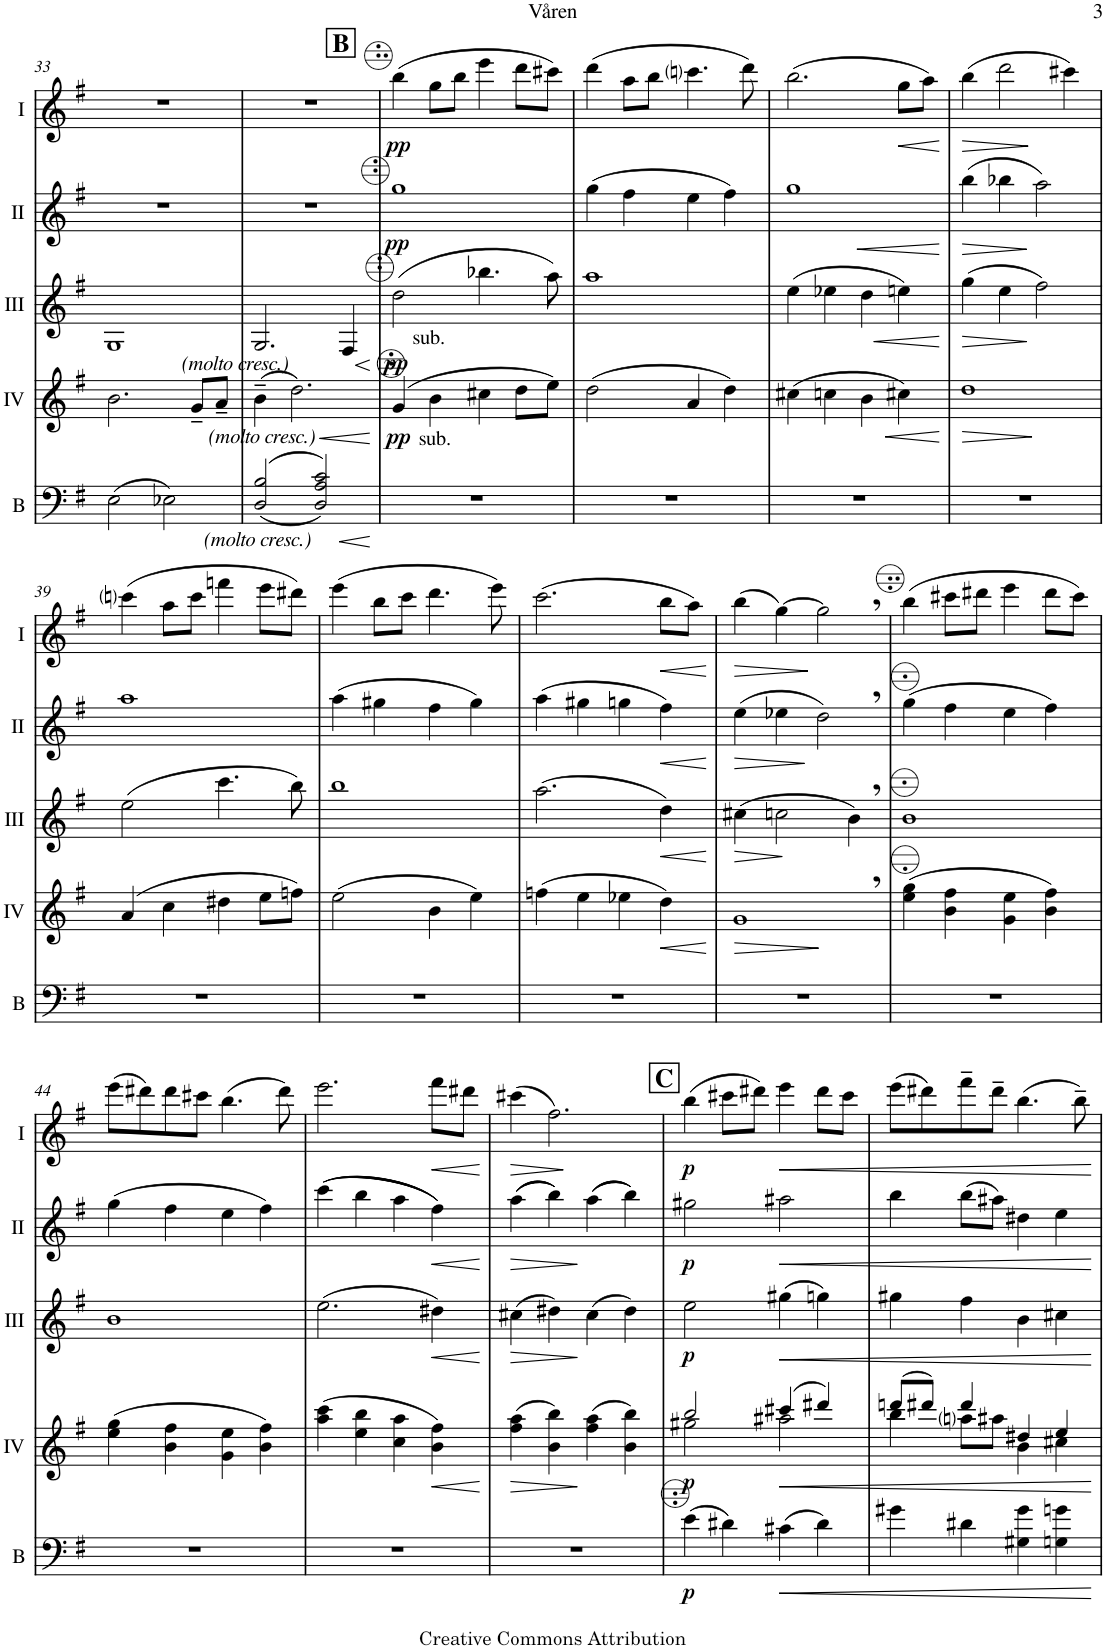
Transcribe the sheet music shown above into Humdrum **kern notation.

**kern	**dynam	**kern	**dynam	**kern	**dynam	**kern	**dynam	**kern	**dynam
*part5	*part5	*part4	*part4	*part3	*part3	*part2	*part2	*part1	*part1
*staff5	*staff5	*staff4	*staff4	*staff3	*staff3	*staff2	*staff2	*staff1	*staff1
*I"Bass	*	*I"Acc. 4	*	*I"Acc. 3	*	*I"Acc. 2	*	*I"Acc. 1	*
*I'B	*	*	*	*	*	*	*	*	*
!!LO:PB:g=z
*clefF4	*	*clefG2	*	*clefG2	*	*clefG2	*	*clefG2	*
*Trd7c12	*	*Trd7c12	*	*	*	*	*	*	*
*k[f#]	*	*k[f#]	*	*k[f#]	*	*k[f#]	*	*k[f#]	*
*M4/4	*	*M4/4	*	*M4/4	*	*M4/4	*	*M4/4	*
*met(c)	*	*met(c)	*	*met(c)	*	*met(c)	*	*met(c)	*
=33	=33	=33	=33	=33	=33	=33	=33	=33	=33
!	!	!	!	!LO:TX:b:i:t=(molto cresc.)	!	!	!	!	!
!	!	!	!	!	!LO:HP:b	!	!	!	!
(2e\	.	2.b\	.	1G	<	1r	.	1r	.
!LO:TX:b:i:t=(molto cresc.)	!	!	!	!	!	!	!	!	!
!	!LO:HP:b	!	!	!	!	!	!	!	!
2e-X\)	<	.	.	.	.	.	.	.	.
!	!	!LO:TX:b:i:t=(molto cresc.)	!	!	!	!	!	!	!
!	!	!	!LO:HP:b	!	!	!	!	!	!
.	.	8g~/L	<	.	.	.	.	.	.
.	.	8a~/J	.	.	.	.	.	.	.
=34	=34	=34	=34	=34	=34	=34	=34	=34	=34
((>2d/ 2b/	.	(4b~\	.	2.G/	.	1r	.	1r	.
.	.	2.dd\)	.	.	.	.	.	.	.
2d/ 2a/ 2cc/))	.	.	.	.	.	.	.	.	.
.	.	.	.	4F#/	.	.	.	.	.
.	.	.	.	.	[	.	.	.	.
!!LO:REH:place=s1:a:B:cj:fs=14:t=B
=35	=35	=35	=35	=35	=35	=35	=35	=35	=35
!	!	!	!	!LO:TX:b:t=sub.	!	!	!	!	!
!	!	!LO:TX:b:t=sub.	!	!	!	!	!	!	!
!	!	!	!LO:DY:b	!	!LO:DY:b	!	!LO:DY:b	!	!LO:DY:b
1r	.	(4gg/	pp	(2dd\	pp	1gg	pp	(4bb\	pp
.	.	4bb\	.	.	.	.	.	8gg\L	.
.	.	.	.	.	.	.	.	8bb\J	.
.	.	4ccc#X\	.	4.bb-X\	.	.	.	4eee\	.
.	.	8ddd\L	.	.	.	.	.	8ddd\L	.
.	.	8eee\J)	.	8aa\)	.	.	.	8ccc#X\J)	.
=36	=36	=36	=36	=36	=36	=36	=36	=36	=36
1r	.	(2ddd\	.	1aa	.	(4gg\	.	(4ddd\	.
.	.	.	.	.	.	4ff#\	.	8aa\L	.
.	.	.	.	.	.	.	.	8bb\J	.
.	.	4aa/	.	.	.	4ee\	.	4.cccni\	.
.	.	4ddd\)	.	.	.	4ff#\)	.	.	.
.	.	.	.	.	.	.	.	8ddd\)	.
=37	=37	=37	=37	=37	=37	=37	=37	=37	=37
!	!	!	!	!	!	!	!LO:HP:b	!	!
1r	.	(4ccc#X\	.	(4ee\	.	1gg	<	(2.bb\	.
.	.	4cccn\	.	4ee-X\	.	.	.	.	.
!	!	!	!	!	!LO:HP:b	!	!	!	!
.	.	4bb\	.	4dd\	<	.	.	.	.
!	!	!	!LO:HP:b	!	!	!	!	!	!LO:HP:b
.	.	4ccc#X\)	<	4een\)	.	.	.	8gg\L	<
.	.	.	.	.	.	.	.	8aa\J)	.
.	.	.	[	.	[	.	[	.	[
=38	=38	=38	=38	=38	=38	=38	=38	=38	=38
!	!	!	!LO:HP:b	!	!LO:HP:b	!	!LO:HP:b	!	!LO:HP:b
1r	.	1ddd	>	(4gg\	>	(4bb\	>	(4bb\	>
.	.	.	.	4ee\	.	4bb-X\	.	2ddd\	.
.	.	.	.	2ff#\)	]	2aa\)	]	.	.
.	.	.	.	.	.	.	.	4ccc#X\)	]
.	.	.	[	.	.	.	.	.	.
!!LO:LB:g=z
=39	=39	=39	=39	=39	=39	=39	=39	=39	=39
1r	.	(4aa/	.	(2ee\	.	1aa	.	(4cccni\	.
.	.	4ccc\	.	.	.	.	.	8aa\L	.
.	.	.	.	.	.	.	.	8ccc\J	.
.	.	4ddd#X\	.	4.ccc\	.	.	.	4fffn\	.
.	.	8eee\L	.	.	.	.	.	8eee\L	.
.	.	8fffn\J)	.	8bb\)	.	.	.	8ddd#X\J)	.
=40	=40	=40	=40	=40	=40	=40	=40	=40	=40
1r	.	(2eee\	.	1bb	.	(4aa\	.	(4eee\	.
.	.	.	.	.	.	4gg#X\	.	8bb\L	.
.	.	.	.	.	.	.	.	8ccc\J	.
.	.	4bb\	.	.	.	4ff#\	.	4.ddd\	.
.	.	4eee\)	.	.	.	4gg#\)	.	.	.
.	.	.	.	.	.	.	.	8eee\)	.
=41	=41	=41	=41	=41	=41	=41	=41	=41	=41
1r	.	(4fffn\	.	(2.aa\	.	(4aa\	.	(2.ccc\	.
.	.	4eee\	.	.	.	4gg#X\	.	.	.
.	.	4eee-X\	.	.	.	4ggn\	.	.	.
!	!	!	!LO:HP:b	!	!LO:HP:b	!	!LO:HP:b	!	!LO:HP:b
.	.	4ddd\)	<	4dd\)	<	4ff#\)	<	8bb\L	<
.	.	.	.	.	.	.	.	8aa\J)	.
.	.	.	]	.	[	.	[	.	[
=42	=42	=42	=42	=42	=42	=42	=42	=42	=42
!	!	!	!LO:HP:b	!	!LO:HP:b	!	!LO:HP:b	!	!LO:HP:b
1r	.	1gg,	>	(4cc#X\	>	(4ee\	>	(4bb\	>
.	.	.	.	2ccn\	]	4ee-X\	.	[4gg\)	.
.	.	.	.	.	.	2dd,\)	]	2gg,\]	]
.	.	.	.	4b,\)	.	.	.	.	.
.	.	.	[	.	.	.	.	.	.
=43	=43	=43	=43	=43	=43	=43	=43	=43	=43
1r	.	(4ee\ 4gg\	.	1b	.	(4gg\	.	(4bb\	.
.	.	4b\ 4ff#\	.	.	.	4ff#\	.	8ccc#X\L	.
.	.	.	.	.	.	.	.	8ddd#X\J	.
.	.	4g\ 4ee\	.	.	.	4ee\	.	4eee\	.
.	.	4b\ 4ff#\)	.	.	.	4ff#\)	.	8ddd#\L	.
.	.	.	.	.	.	.	.	8ccc#\J)	.
!!LO:LB:g=z
=44	=44	=44	=44	=44	=44	=44	=44	=44	=44
1r	.	(4ee\ 4gg\	.	1b	.	(4gg\	.	(8eee\L	.
.	.	.	.	.	.	.	.	8ddd#X\)	.
.	.	4b\ 4ff#\	.	.	.	4ff#\	.	8ddd#\	.
.	.	.	.	.	.	.	.	8ccc#X\J	.
.	.	4g\ 4ee\	.	.	.	4ee\	.	(4.bb\	.
.	.	4b\ 4ff#\)	.	.	.	4ff#\)	.	.	.
.	.	.	.	.	.	.	.	8ddd#\)	.
=45	=45	=45	=45	=45	=45	=45	=45	=45	=45
1r	.	(4aa\ 4ccc\	.	(2.ee\	.	((4ccc\	.	2.eee\	.
.	.	4ee\ 4bb\	.	.	.	4bb\	.	.	.
.	.	4cc\ 4aa\	.	.	.	4aa\	.	.	.
!	!	!	!LO:HP:b	!	!LO:HP:b	!	!LO:HP:b	!	!LO:HP:b
.	.	4b\ 4ff#\)	<	4dd#X\)	<	4ff#\))	<	8fff#\L	<
.	.	.	.	.	.	.	.	8ddd#X\J	.
.	.	.	]	.	[	.	[	.	[
=46	=46	=46	=46	=46	=46	=46	=46	=46	=46
!	!	!	!LO:HP:b	!	!LO:HP:b	!	!LO:HP:b	!	!LO:HP:b
1r	.	(4ff#\ 4aa\	>	(4cc#X\	>	((4aa\	>	(4ccc#X\	>
.	.	4b\ 4bb\)	.	4dd#X\)	.	4bb\))	.	2.ff#\)	]
.	.	(4ff#\ 4aa\	[	(4cc#\	]	((4aa\	]	.	.
.	.	4b\ 4bb\)	.	4dd#\)	.	4bb\))	.	.	.
!!LO:REH:place=s1:a:B:cj:fs=14:t=C
=47	=47	=47	=47	=47	=47	=47	=47	=47	=47
*	*	*^	*	*	*	*	*	*	*
!	!LO:DY:b	!	!	!LO:DY:b	!	!LO:DY:b	!	!LO:DY:b	!	!LO:DY:b
(4e\	p	2bb/	2gg#X\	p	2ee\	p	2gg#X\	p	(4bb\	p
4d#X\)	.	.	.	.	.	.	.	.	8ccc#X\L	.
.	.	.	.	.	.	.	.	.	8ddd#X\J)	.
!	!	!	!	!	!	!LO:HP:b	!	!LO:HP:b	!	!LO:HP:b
(4c#X\	.	(4ccc#X/	2aa#X\	.	(4gg#X\	<	2aa#X\	<	4eee\	<
4d#\)	.	4ddd#X/)	.	.	4ggn\)	.	.	.	8ddd#\L	.
.	.	.	.	.	.	.	.	.	8ccc#\J	.
=48	=48	=48	=48	=48	=48	=48	=48	=48	=48	=48
4g#X\	.	(8dddn/L	4bb\	.	4gg#X\	.	4bb\	.	(8eee\L	.
.	.	8ddd#X/J)	.	.	.	.	.	.	8ddd#X\)	.
4d#X\	.	4ddd#/	8aani\L	.	4ff#\	.	(8bb\L	.	8fff#~\	.
.	.	.	8aa#X\J	.	.	.	8aa#X\J)	.	8ddd#~\J	.
4G#X\ 4g#\	.	4dd#X/	4b\	.	4b\	.	4dd#X\	.	(4.bb\	.
4Gn\ 4gn\	.	4ee/	4cc#X\	.	4cc#X\	.	4ee\	.	.	.
.	.	.	.	.	.	.	.	.	8bb~\)	.
*	*	*v	*v	*	*	*	*	*	*	*
.	[	.	]	.	[	.	[	.	[
=	=	=	=	=	=	=	=	=	=
*-	*-	*-	*-	*-	*-	*-	*-	*-	*-
